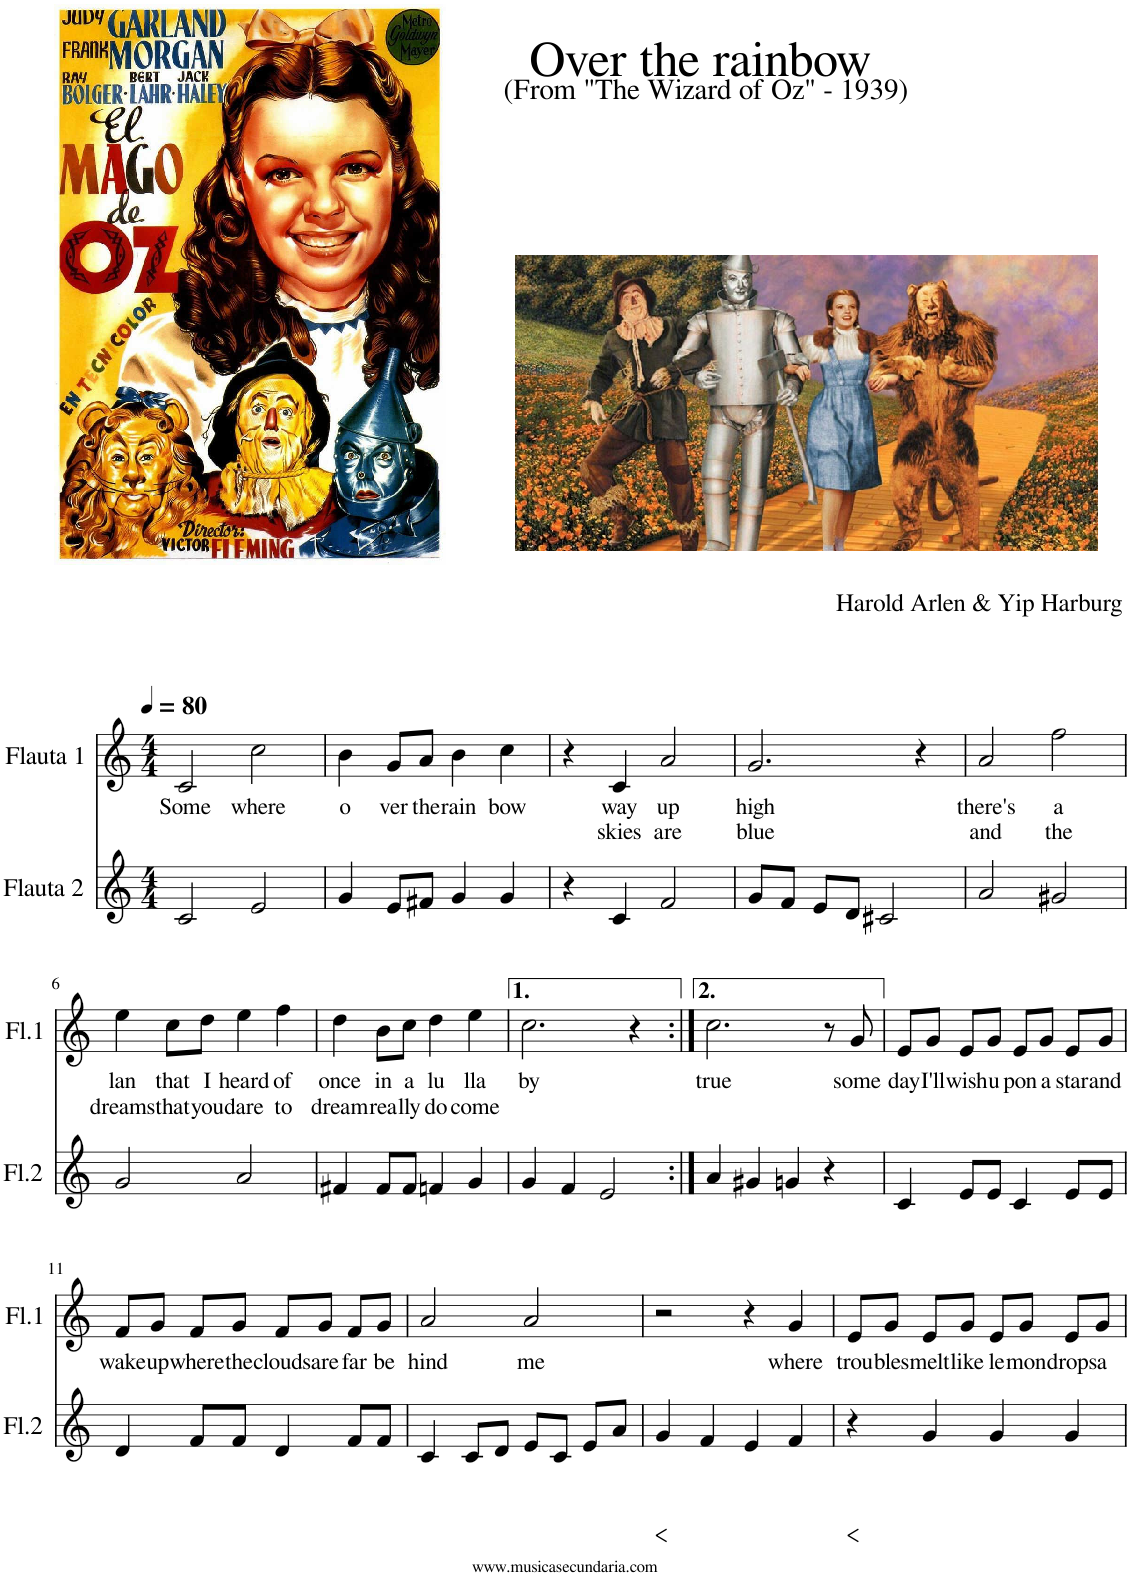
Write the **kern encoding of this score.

**kern	**dynam	**kern	**text	**text
*part2	*part2	*part1	*part1	*part1
*staff2	*staff2	*staff1	*staff1	*staff1
*I"Flauta 2	*	*I"Flauta 1	*	*
*I'Fl.2	*	*I'Fl.1	*	*
*clefG2	*	*clefG2	*	*
*k[]	*	*k[]	*	*
*M4/4	*	*M4/4	*	*
*MM80	*	*MM80	*	*
=1	=1	=1	=1	=1
!	!	!	!LO:LY:b	!
2c/	.	2c/	Some	.
!	!	!	!LO:LY:b	!
2e/	.	2cc\	where	.
=2	=2	=2	=2	=2
!	!	!	!LO:LY:b	!
4g/	.	4b\	o	.
!	!	!	!LO:LY:b	!
8e/L	.	8g/L	ver	.
!	!	!	!LO:LY:b	!
8f#X/J	.	8a/J	the	.
!	!	!	!LO:LY:b	!
4g/	.	4b\	rain	.
!	!	!	!LO:LY:b	!
4g/	.	4cc\	bow	.
=3	=3	=3	=3	=3
4r	.	4r	.	.
!	!	!	!LO:LY:b	!LO:LY:b
4c/	.	4c/	way	skies
!	!	!	!LO:LY:b	!LO:LY:b
2f/	.	2a/	up	are
=4	=4	=4	=4	=4
!	!	!	!LO:LY:b	!LO:LY:b
8g/L	.	2.g/	high	blue
8f/J	.	.	.	.
8e/L	.	.	.	.
8d/J	.	.	.	.
2c#X/	.	.	.	.
.	.	4r	.	.
=5	=5	=5	=5	=5
!	!	!	!LO:LY:b	!LO:LY:b
2a/	.	2a/	there's	and
!	!	!	!LO:LY:b	!LO:LY:b
2g#X/	.	2ff\	a	the
!!LO:LB:g=z
=6	=6	=6	=6	=6
!	!	!	!LO:LY:b	!LO:LY:b
2g/	.	4ee\	lan	dreams
!	!	!	!LO:LY:b	!LO:LY:b
.	.	8cc\L	that	that
!	!	!	!LO:LY:b	!LO:LY:b
.	.	8dd\J	I	you
!	!	!	!LO:LY:b	!LO:LY:b
2a/	.	4ee\	heard	dare
!	!	!	!LO:LY:b	!LO:LY:b
.	.	4ff\	of	to
=7	=7	=7	=7	=7
!	!	!	!LO:LY:b	!LO:LY:b
4f#X/	.	4dd\	once	dream
!	!	!	!LO:LY:b	!LO:LY:b
8f#/L	.	8b\L	in	rea
!	!	!	!LO:LY:b	!LO:LY:b
8f#/J	.	8cc\J	a	lly
!	!	!	!LO:LY:b	!LO:LY:b
4fn/	.	4dd\	lu	do
!	!	!	!LO:LY:b	!LO:LY:b
4g/	.	4ee\	lla	come
=8	=8	=8	=8	=8
!	!	!	!LO:LY:b	!
4g/	.	2.cc\	by	.
4f/	.	.	.	.
2e/	.	.	.	.
.	.	4r	.	.
=9:|!	=9:|!	=9:|!	=9:|!	=9:|!
!	!	!	!LO:LY:b	!
4a/	.	2.cc\	true	.
4g#X/	.	.	.	.
4gn/	.	.	.	.
4r	.	8r	.	.
!	!	!	!LO:LY:b	!
.	.	8g/	some	.
=10	=10	=10	=10	=10
!	!	!	!LO:LY:b	!
4c/	.	8e/L	day	.
!	!	!	!LO:LY:b	!
.	.	8g/J	I'll	.
!	!	!	!LO:LY:b	!
8e/L	.	8e/L	wish	.
!	!	!	!LO:LY:b	!
8e/J	.	8g/J	u	.
!	!	!	!LO:LY:b	!
4c/	.	8e/L	pon	.
!	!	!	!LO:LY:b	!
.	.	8g/J	a	.
!	!	!	!LO:LY:b	!
8e/L	.	8e/L	star	.
!	!	!	!LO:LY:b	!
8e/J	.	8g/J	and	.
!!LO:LB:g=z
=11	=11	=11	=11	=11
!	!	!	!LO:LY:b	!
4d/	.	8f/L	wake	.
!	!	!	!LO:LY:b	!
.	.	8g/J	up	.
!	!	!	!LO:LY:b	!
8f/L	.	8f/L	where	.
!	!	!	!LO:LY:b	!
8f/J	.	8g/J	the	.
!	!	!	!LO:LY:b	!
4d/	.	8f/L	clouds	.
!	!	!	!LO:LY:b	!
.	.	8g/J	are	.
!	!	!	!LO:LY:b	!
8f/L	.	8f/L	far	.
!	!	!	!LO:LY:b	!
8f/J	.	8g/J	be	.
=12	=12	=12	=12	=12
!	!	!	!LO:LY:b	!
4c/	.	2a/	hind	.
8c/L	.	.	.	.
8d/J	.	.	.	.
!	!	!	!LO:LY:b	!
8e/L	.	2a/	me	.
8c/J	.	.	.	.
8e/L	.	.	.	.
8a/J	.	.	.	.
=13	=13	=13	=13	=13
!	!LO:HP:b	!	!	!
4g/	<	2r	.	.
4f/	.	.	.	.
4e/	.	4r	.	.
!	!	!	!LO:LY:b	!
4f/	.	4g/	where	.
.	[	.	.	.
=14	=14	=14	=14	=14
!	!LO:HP:b	!	!LO:LY:b	!
4r	<	8e/L	trou	.
!	!	!	!LO:LY:b	!
.	.	8g/J	bles	.
!	!	!	!LO:LY:b	!
4g/	.	8e/L	melt	.
!	!	!	!LO:LY:b	!
.	.	8g/J	like	.
!	!	!	!LO:LY:b	!
4g/	.	8e/L	le	.
!	!	!	!LO:LY:b	!
.	.	8g/J	mon	.
!	!	!	!LO:LY:b	!
4g/	.	8e/L	drops	.
!	!	!	!LO:LY:b	!
.	.	8g/J	a	.
.	[	.	.	.
=	=	=	=	=
*-	*-	*-	*-	*-
